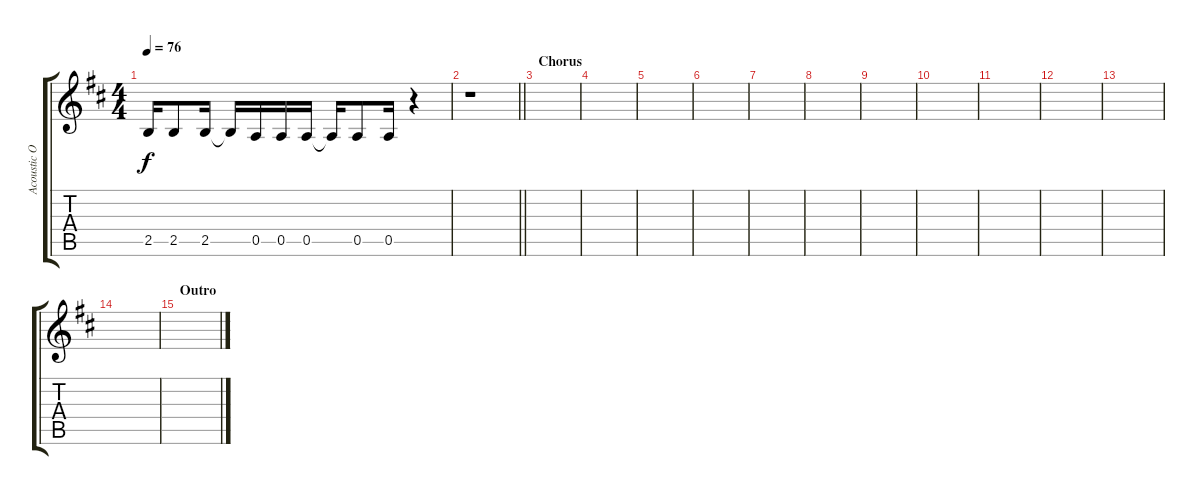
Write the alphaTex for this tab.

\track ("Acoustic Overdubs" "Acoustic O") {instrument acousticguitarsteel}
\staff {score tabs}
\tuning (E4 B3 G3 D3 A2 E2) {hide}
\ts (4 4)
\tempo 76
\clef g2
\ks d
2.5.16{dy f} 2.5.8 2.5.16 2.5{t}.16 0.5.16 0.5.16 0.5.16 0.5{t}.16 0.5.8 0.5.16 r.4 |
\barLineRight lightlight
r.1 |
\section ("" "Chorus")
|
|
|
|
|
|
|
|
|
|
|
|
\section ("" "Outro")
